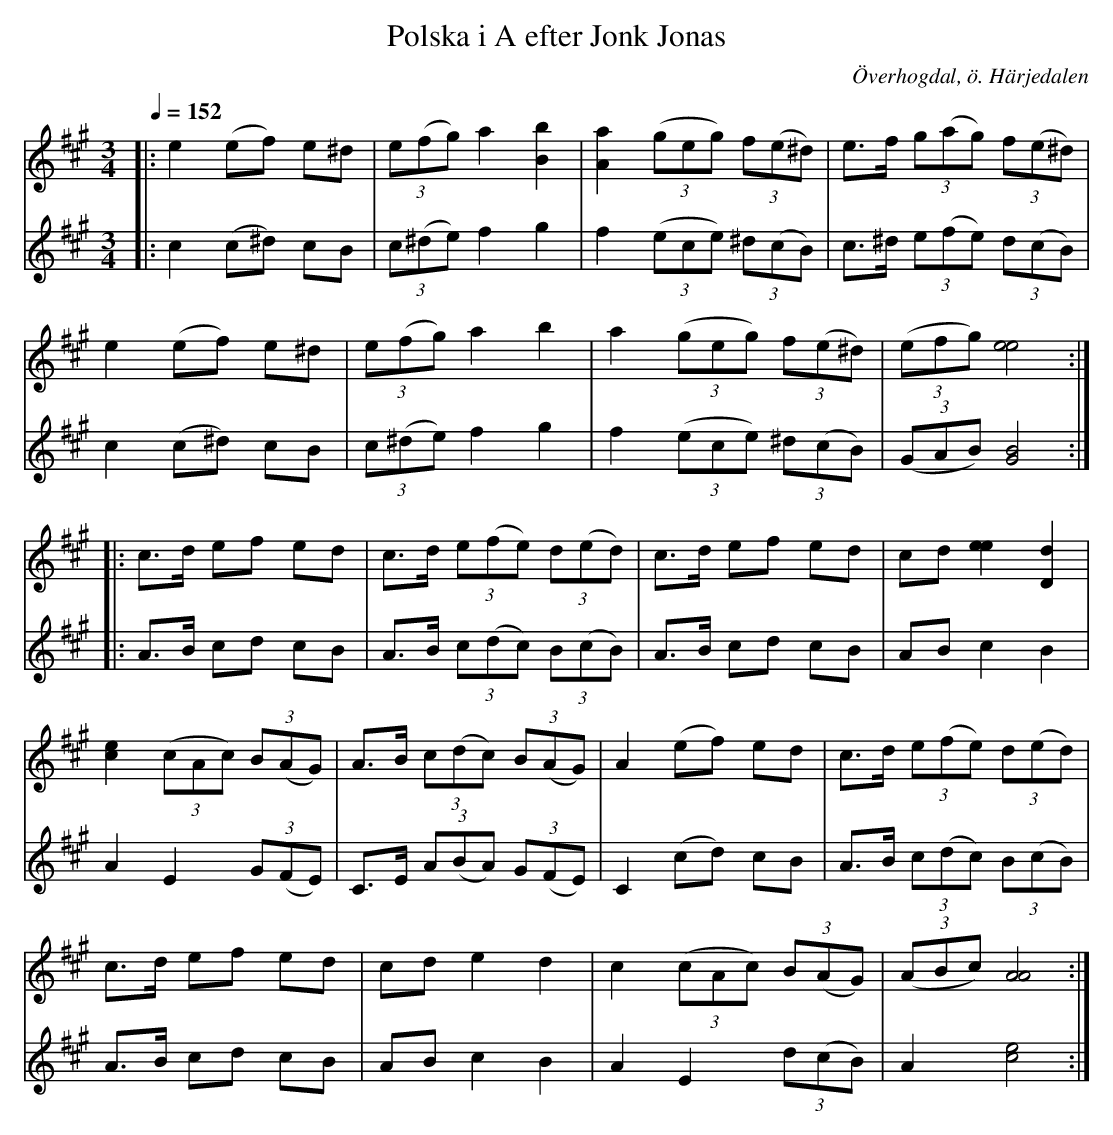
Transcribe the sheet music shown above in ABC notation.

X:1
T:Polska i A efter Jonk Jonas
O:Överhogdal, ö. Härjedalen
M:3/4
L:1/8
Q:1/4=152
K:A
V:1
|:e2 (ef) e^d|(3e(fg) a2 [B2b2]|[A2a2] ((3geg) (3f(e^d)|e>f (3g(ag) (3f(e^d)|!
e2 (ef) e^d|(3e(fg) a2 b2|a2 ((3geg) (3f(e^d)|((3efg) [e4e4]::!
c>d ef ed|c>d (3e(fe) (3d(ed)|c>d ef ed|cd [e2e2] [D2d2]|!
[c2e2] ((3cAc) (3B(AG)|A>B (3c(dc) (3B(AG)|A2 (ef) ed|c>d (3e(fe) (3d(ed)|!
c>d ef ed|cd e2 d2|c2 ((3cAc) (3B(AG)|((3ABc) [A4A4]:|]
V:2
|:c2 (c^d) cB|(3c(^de) f2 g2|f2 ((3ece) (3^d(cB)|c>^d (3e(fe) (3d(cB)|!
c2 (c^d) cB|(3c(^de) f2 g2|f2 ((3ece) (3^d(cB)|((3GAB) [G4B4]::!
A>B cd cB|A>B (3c(dc) (3B(cB)|A>B cd cB|AB c2 B2|!
A2 E2 (3G(FE)|C>E (3A(BA) (3G(FE)|C2 (cd) cB|A>B (3c(dc) (3B(cB)|!
A>B cd cB|AB c2 B2|A2 E2 (3d(cB)|A2 [c4e4]:|]
